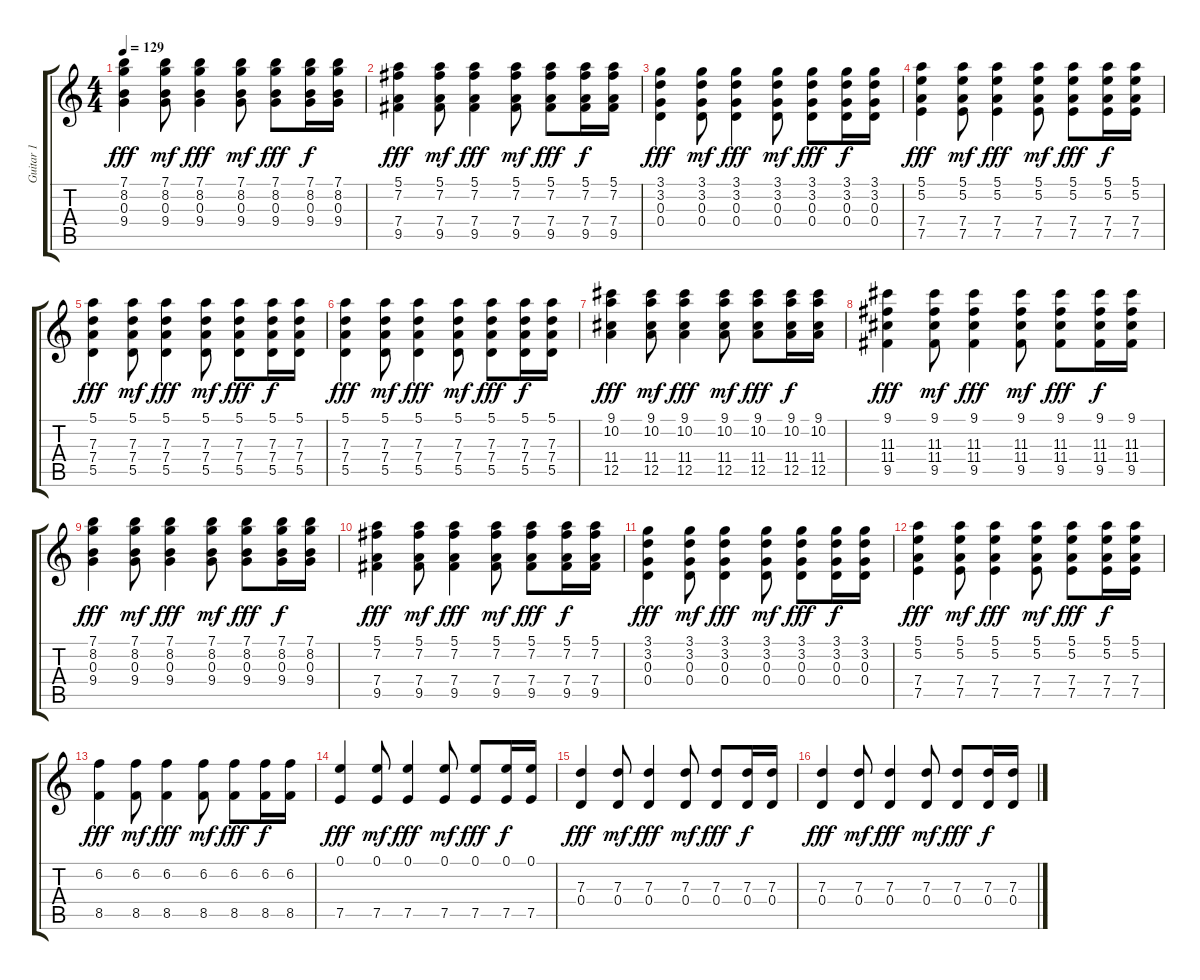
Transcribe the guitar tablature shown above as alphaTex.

\track ("Guitar 1" "Guitar 1") {instrument overdrivenguitar}
\staff {score tabs}
\tuning (E4 B3 G3 D3 A2 E2) {hide}
\ts (4 4)
\tempo 129
\clef g2
\ks c
(7.1 8.2 0.3 9.4).4{dy fff} (7.1 8.2 0.3 9.4).8{dy mf} (7.1 8.2 0.3 9.4).4{dy fff} (7.1 8.2 0.3 9.4).8{dy mf} (7.1 8.2 0.3 9.4).8{dy fff} (7.1 8.2 0.3 9.4).16{dy f} (7.1 8.2 0.3 9.4).16 |
(5.1 7.2 7.4 9.5).4{dy fff} (5.1 7.2 7.4 9.5).8{dy mf} (5.1 7.2 7.4 9.5).4{dy fff} (5.1 7.2 7.4 9.5).8{dy mf} (5.1 7.2 7.4 9.5).8{dy fff} (5.1 7.2 7.4 9.5).16{dy f} (5.1 7.2 7.4 9.5).16 |
(3.1 3.2 0.3 0.4).4{dy fff} (3.1 3.2 0.3 0.4).8{dy mf} (3.1 3.2 0.3 0.4).4{dy fff} (3.1 3.2 0.3 0.4).8{dy mf} (3.1 3.2 0.3 0.4).8{dy fff} (3.1 3.2 0.3 0.4).16{dy f} (3.1 3.2 0.3 0.4).16 |
(5.1 5.2 7.4 7.5).4{dy fff} (5.1 5.2 7.4 7.5).8{dy mf} (5.1 5.2 7.4 7.5).4{dy fff} (5.1 5.2 7.4 7.5).8{dy mf} (5.1 5.2 7.4 7.5).8{dy fff} (5.1 5.2 7.4 7.5).16{dy f} (5.1 5.2 7.4 7.5).16 |
(5.1 7.3 7.4 5.5).4{dy fff} (5.1 7.3 7.4 5.5).8{dy mf} (5.1 7.3 7.4 5.5).4{dy fff} (5.1 7.3 7.4 5.5).8{dy mf} (5.1 7.3 7.4 5.5).8{dy fff} (5.1 7.3 7.4 5.5).16{dy f} (5.1 7.3 7.4 5.5).16 |
(5.1 7.3 7.4 5.5).4{dy fff} (5.1 7.3 7.4 5.5).8{dy mf} (5.1 7.3 7.4 5.5).4{dy fff} (5.1 7.3 7.4 5.5).8{dy mf} (5.1 7.3 7.4 5.5).8{dy fff} (5.1 7.3 7.4 5.5).16{dy f} (5.1 7.3 7.4 5.5).16 |
(9.1 10.2 11.4 12.5).4{dy fff} (9.1 10.2 11.4 12.5).8{dy mf} (9.1 10.2 11.4 12.5).4{dy fff} (9.1 10.2 11.4 12.5).8{dy mf} (9.1 10.2 11.4 12.5).8{dy fff} (9.1 10.2 11.4 12.5).16{dy f} (9.1 10.2 11.4 12.5).16 |
(9.1 11.3 11.4 9.5).4{dy fff} (9.1 11.3 11.4 9.5).8{dy mf} (9.1 11.3 11.4 9.5).4{dy fff} (9.1 11.3 11.4 9.5).8{dy mf} (9.1 11.3 11.4 9.5).8{dy fff} (9.1 11.3 11.4 9.5).16{dy f} (9.1 11.3 11.4 9.5).16 |
(7.1 8.2 0.3 9.4).4{dy fff} (7.1 8.2 0.3 9.4).8{dy mf} (7.1 8.2 0.3 9.4).4{dy fff} (7.1 8.2 0.3 9.4).8{dy mf} (7.1 8.2 0.3 9.4).8{dy fff} (7.1 8.2 0.3 9.4).16{dy f} (7.1 8.2 0.3 9.4).16 |
(5.1 7.2 7.4 9.5).4{dy fff} (5.1 7.2 7.4 9.5).8{dy mf} (5.1 7.2 7.4 9.5).4{dy fff} (5.1 7.2 7.4 9.5).8{dy mf} (5.1 7.2 7.4 9.5).8{dy fff} (5.1 7.2 7.4 9.5).16{dy f} (5.1 7.2 7.4 9.5).16 |
(3.1 3.2 0.3 0.4).4{dy fff} (3.1 3.2 0.3 0.4).8{dy mf} (3.1 3.2 0.3 0.4).4{dy fff} (3.1 3.2 0.3 0.4).8{dy mf} (3.1 3.2 0.3 0.4).8{dy fff} (3.1 3.2 0.3 0.4).16{dy f} (3.1 3.2 0.3 0.4).16 |
(5.1 5.2 7.4 7.5).4{dy fff} (5.1 5.2 7.4 7.5).8{dy mf} (5.1 5.2 7.4 7.5).4{dy fff} (5.1 5.2 7.4 7.5).8{dy mf} (5.1 5.2 7.4 7.5).8{dy fff} (5.1 5.2 7.4 7.5).16{dy f} (5.1 5.2 7.4 7.5).16 |
(6.2 8.5).4{dy fff} (6.2 8.5).8{dy mf} (6.2 8.5).4{dy fff} (6.2 8.5).8{dy mf} (6.2 8.5).8{dy fff} (6.2 8.5).16{dy f} (6.2 8.5).16 |
(0.1 7.5).4{dy fff} (0.1 7.5).8{dy mf} (0.1 7.5).4{dy fff} (0.1 7.5).8{dy mf} (0.1 7.5).8{dy fff} (0.1 7.5).16{dy f} (0.1 7.5).16 |
(7.3 0.4).4{dy fff} (7.3 0.4).8{dy mf} (7.3 0.4).4{dy fff} (7.3 0.4).8{dy mf} (7.3 0.4).8{dy fff} (7.3 0.4).16{dy f} (7.3 0.4).16 |
(7.3 0.4).4{dy fff} (7.3 0.4).8{dy mf} (7.3 0.4).4{dy fff} (7.3 0.4).8{dy mf} (7.3 0.4).8{dy fff} (7.3 0.4).16{dy f} (7.3 0.4).16
